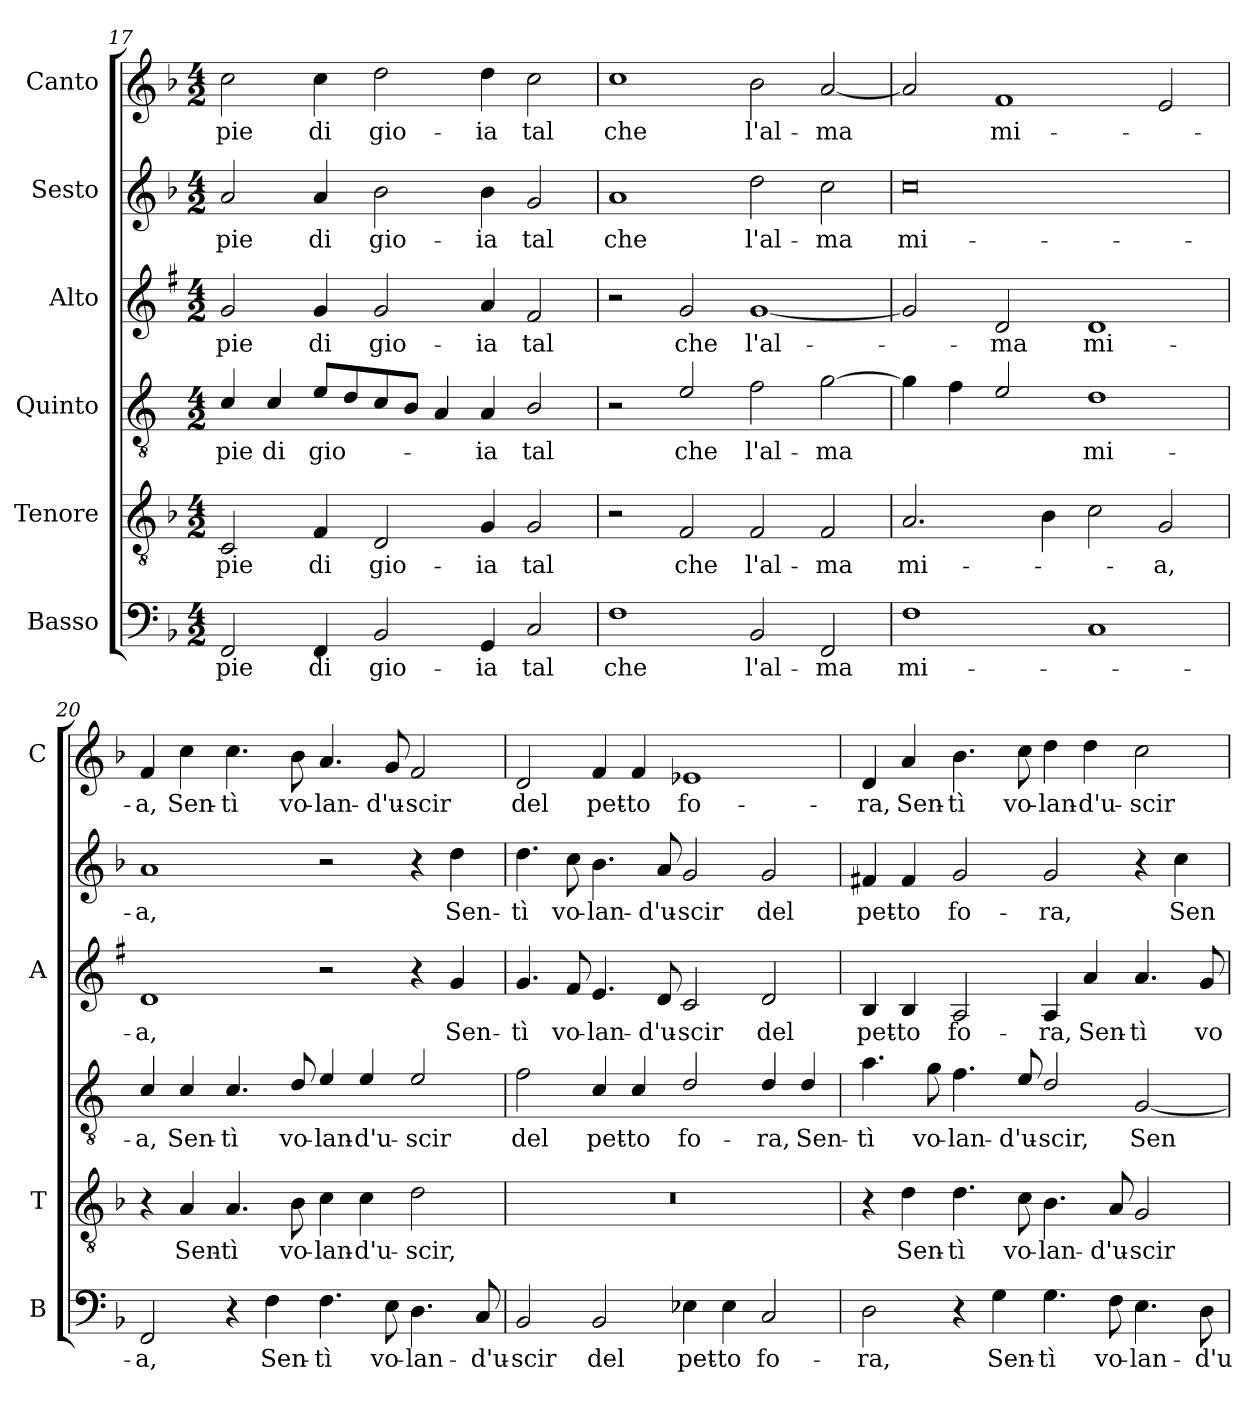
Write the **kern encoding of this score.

**kern	**text	**kern	**text	**kern	**text	**kern	**text	**kern	**text	**kern	**text
*part6	*part6	*part5	*part5	*part4	*part4	*part3	*part3	*part2	*part2	*part1	*part1
*staff6	*staff6	*staff5	*staff5	*staff4	*staff4	*staff3	*staff3	*staff2	*staff2	*staff1	*staff1
*I"Basso	*	*I"Tenore	*	*I"Quinto	*	*I"Alto	*	*I"Sesto	*	*I"Canto	*
*I'B	*	*I'T	*	*	*	*I'A	*	*	*	*I'C	*
!!LO:LB:g=z
*clefF4	*	*clefGv2	*	*clefGv2	*	*clefG2	*	*clefG2	*	*clefG2	*
*	*	*	*	*ITrd4c7	*	*ITrd1c2	*	*	*	*	*
*k[b-]	*	*k[b-]	*	*k[b-]	*	*k[b-]	*	*k[b-]	*	*k[b-]	*
*F:	*	*F:	*	*F:	*	*F:	*	*F:	*	*F:	*
*M4/2	*	*M4/2	*	*M4/2	*	*M4/2	*	*M4/2	*	*M4/2	*
=17	=17	=17	=17	=17	=17	=17	=17	=17	=17	=17	=17
!	!LO:LY:b	!	!LO:LY:b	!	!LO:LY:b	!	!LO:LY:b	!	!LO:LY:b	!	!LO:LY:b
2FF/	-pie	2C/	-pie	4F/	-pie	2f/	-pie	2a/	-pie	2cc\	-pie
!	!	!	!	!	!LO:LY:b	!	!	!	!	!	!
.	.	.	.	4F/	di	.	.	.	.	.	.
!	!LO:LY:b	!	!LO:LY:b	!	!LO:LY:b	!	!LO:LY:b	!	!LO:LY:b	!	!LO:LY:b
4FF/	di	4F/	di	8A/L	gio-	4f/	di	4a/	di	4cc\	di
.	.	.	.	8G/	.	.	.	.	.	.	.
!	!LO:LY:b	!	!LO:LY:b	!	!	!	!LO:LY:b	!	!LO:LY:b	!	!LO:LY:b
2BB-/	gio-	2D/	gio-	8F/	.	2f/	gio-	2b-\	gio-	2dd\	gio-
.	.	.	.	8E/J	.	.	.	.	.	.	.
.	.	.	.	4D/	.	.	.	.	.	.	.
!	!LO:LY:b	!	!LO:LY:b	!	!LO:LY:b	!	!LO:LY:b	!	!LO:LY:b	!	!LO:LY:b
4GG/	-ia	4G/	-ia	4D/	-ia	4g/	-ia	4b-\	-ia	4dd\	-ia
!	!LO:LY:b	!	!LO:LY:b	!	!LO:LY:b	!	!LO:LY:b	!	!LO:LY:b	!	!LO:LY:b
2C/	tal	2G/	tal	2E/	tal	2e/	tal	2g/	tal	2cc\	tal
=18	=18	=18	=18	=18	=18	=18	=18	=18	=18	=18	=18
!	!LO:LY:b	!	!	!	!	!	!	!	!LO:LY:b	!	!LO:LY:b
1F	che	2r	.	2r	.	2r	.	1a	che	1cc	che
!	!	!	!LO:LY:b	!	!LO:LY:b	!	!LO:LY:b	!	!	!	!
.	.	2F/	che	2A/	che	2f/	che	.	.	.	.
!	!LO:LY:b	!	!LO:LY:b	!	!LO:LY:b	!	!LO:LY:b	!	!LO:LY:b	!	!LO:LY:b
2BB-/	l'al-	2F/	l'al-	2B-\	l'al-	[1f	l'al-	2dd\	l'al-	2b-\	l'al-
!	!LO:LY:b	!	!LO:LY:b	!	!LO:LY:b	!	!	!	!LO:LY:b	!	!LO:LY:b
2FF/	-ma	2F/	-ma	[2c\	-ma	.	.	2cc\	-ma	[2a/	-ma
=19	=19	=19	=19	=19	=19	=19	=19	=19	=19	=19	=19
!	!LO:LY:b	!	!LO:LY:b	!	!	!	!	!	!LO:LY:b	!	!
1F	mi-	2.A/	mi-	4c\]	.	2f/]	.	0cc	mi-	2a/]	.
.	.	.	.	4B-\	.	.	.	.	.	.	.
!	!	!	!	!	!	!	!LO:LY:b	!	!	!	!LO:LY:b
.	.	.	.	2A/	.	2c/	-ma	.	.	1f	mi-
.	.	4B-\	.	.	.	.	.	.	.	.	.
!	!	!	!	!	!LO:LY:b	!	!LO:LY:b	!	!	!	!
1C	.	2c\	.	1G	mi-	1c	mi-	.	.	.	.
!	!	!	!LO:LY:b	!	!	!	!	!	!	!	!
.	.	2G/	-a,	.	.	.	.	.	.	2e/	.
=20	=20	=20	=20	=20	=20	=20	=20	=20	=20	=20	=20
!	!LO:LY:b	!	!	!	!LO:LY:b	!	!LO:LY:b	!	!LO:LY:b	!	!LO:LY:b
2FF/	-a,	4r	.	4F/	-a,	1c	-a,	1a	-a,	4f/	-a,
!	!	!	!LO:LY:b	!	!LO:LY:b	!	!	!	!	!	!LO:LY:b
.	.	4A/	Sen-	4F/	Sen-	.	.	.	.	4cc\	Sen-
!	!	!	!LO:LY:b	!	!LO:LY:b	!	!	!	!	!	!LO:LY:b
4r	.	4.A/	-tì	4.F/	-tì	.	.	.	.	4.cc\	-tì
!	!LO:LY:b	!	!	!	!	!	!	!	!	!	!
4F\	Sen-	.	.	.	.	.	.	.	.	.	.
!	!	!	!LO:LY:b	!	!LO:LY:b	!	!	!	!	!	!LO:LY:b
.	.	8B-\	vo-	8G/	vo-	.	.	.	.	8b-\	vo-
!	!LO:LY:b	!	!LO:LY:b	!	!LO:LY:b	!	!	!	!	!	!LO:LY:b
4.F\	-tì	4c\	-lan-	4A/	-lan-	2r	.	2r	.	4.a/	-lan-
!	!	!	!LO:LY:b	!	!LO:LY:b	!	!	!	!	!	!
.	.	4c\	-d'u-	4A/	-d'u-	.	.	.	.	.	.
!	!LO:LY:b	!	!	!	!	!	!	!	!	!	!LO:LY:b
8E\	vo-	.	.	.	.	.	.	.	.	8g/	-d'u-
!	!LO:LY:b	!	!LO:LY:b	!	!LO:LY:b	!	!	!	!	!	!LO:LY:b
4.D\	-lan-	2d\	-scir,	2A/	-scir	4r	.	4r	.	2f/	-scir
!	!	!	!	!	!	!	!LO:LY:b	!	!LO:LY:b	!	!
.	.	.	.	.	.	4f/	Sen-	4dd\	Sen-	.	.
!	!LO:LY:b	!	!	!	!	!	!	!	!	!	!
8C/	-d'u-	.	.	.	.	.	.	.	.	.	.
!!LO:PB:g=z
=21	=21	=21	=21	=21	=21	=21	=21	=21	=21	=21	=21
!	!LO:LY:b	!	!	!	!LO:LY:b	!	!LO:LY:b	!	!LO:LY:b	!	!LO:LY:b
2BB-/	-scir	0r	.	2B-\	del	4.f/	-tì	4.dd\	-tì	2d/	del
!	!	!	!	!	!	!	!LO:LY:b	!	!LO:LY:b	!	!
.	.	.	.	.	.	8e/	vo-	8cc\	vo-	.	.
!	!LO:LY:b	!	!	!	!LO:LY:b	!	!LO:LY:b	!	!LO:LY:b	!	!LO:LY:b
2BB-/	del	.	.	4F/	pet-	4.d/	-lan-	4.b-\	-lan-	4f/	pet-
!	!	!	!	!	!LO:LY:b	!	!	!	!	!	!LO:LY:b
.	.	.	.	4F/	-to	.	.	.	.	4f/	-to
!	!	!	!	!	!	!	!LO:LY:b	!	!LO:LY:b	!	!
.	.	.	.	.	.	8c/	-d'u-	8a/	-d'u-	.	.
!	!LO:LY:b	!	!	!	!LO:LY:b	!	!LO:LY:b	!	!LO:LY:b	!	!LO:LY:b
4E-X\	pet-	.	.	2G/	fo-	2B-/	-scir	2g/	-scir	1e-X	fo-
!	!LO:LY:b	!	!	!	!	!	!	!	!	!	!
4E-\	-to	.	.	.	.	.	.	.	.	.	.
!	!LO:LY:b	!	!	!	!LO:LY:b	!	!LO:LY:b	!	!LO:LY:b	!	!
2C/	fo-	.	.	4G/	-ra,	2c/	del	2g/	del	.	.
!	!	!	!	!	!LO:LY:b	!	!	!	!	!	!
.	.	.	.	4G/	Sen-	.	.	.	.	.	.
=22	=22	=22	=22	=22	=22	=22	=22	=22	=22	=22	=22
!	!LO:LY:b	!	!	!	!LO:LY:b	!	!LO:LY:b	!	!LO:LY:b	!	!LO:LY:b
2D\	-ra,	4r	.	4.d\	-tì	4A/	pet-	4f#X/	pet-	4d/	-ra,
!	!	!	!LO:LY:b	!	!	!	!LO:LY:b	!	!LO:LY:b	!	!LO:LY:b
.	.	4d\	Sen-	.	.	4A/	-to	4f#/	-to	4a/	Sen-
!	!	!	!	!	!LO:LY:b	!	!	!	!	!	!
.	.	.	.	8c\	vo-	.	.	.	.	.	.
!	!	!	!LO:LY:b	!	!LO:LY:b	!	!LO:LY:b	!	!LO:LY:b	!	!LO:LY:b
4r	.	4.d\	-tì	4.B-\	-lan-	2G/	fo-	2g/	fo-	4.b-\	-tì
!	!LO:LY:b	!	!	!	!	!	!	!	!	!	!
4G\	Sen-	.	.	.	.	.	.	.	.	.	.
!	!	!	!LO:LY:b	!	!LO:LY:b	!	!	!	!	!	!LO:LY:b
.	.	8c\	vo-	8A/	-d'u-	.	.	.	.	8cc\	vo-
!	!LO:LY:b	!	!LO:LY:b	!	!LO:LY:b	!	!LO:LY:b	!	!LO:LY:b	!	!LO:LY:b
4.G\	-tì	4.B-\	-lan-	2G/	-scir,	4G/	-ra,	2g/	-ra,	4dd\	-lan-
!	!	!	!	!	!	!	!LO:LY:b	!	!	!	!LO:LY:b
.	.	.	.	.	.	4g/	Sen-	.	.	4dd\	-d'u-
!	!LO:LY:b	!	!LO:LY:b	!	!	!	!	!	!	!	!
8F\	vo-	8A/	-d'u-	.	.	.	.	.	.	.	.
!	!LO:LY:b	!	!LO:LY:b	!	!LO:LY:b	!	!LO:LY:b	!	!	!	!LO:LY:b
4.E\	-lan-	2G/	-scir	[2C/	Sen-	4.g/	-tì	4r	.	2cc\	-scir
!	!	!	!	!	!	!	!	!	!LO:LY:b	!	!
.	.	.	.	.	.	.	.	4cc\	Sen-	.	.
!	!LO:LY:b	!	!	!	!	!	!LO:LY:b	!	!	!	!
8D\	-d'u-	.	.	.	.	8f/	vo-	.	.	.	.
=	=	=	=	=	=	=	=	=	=	=	=
*-	*-	*-	*-	*-	*-	*-	*-	*-	*-	*-	*-
